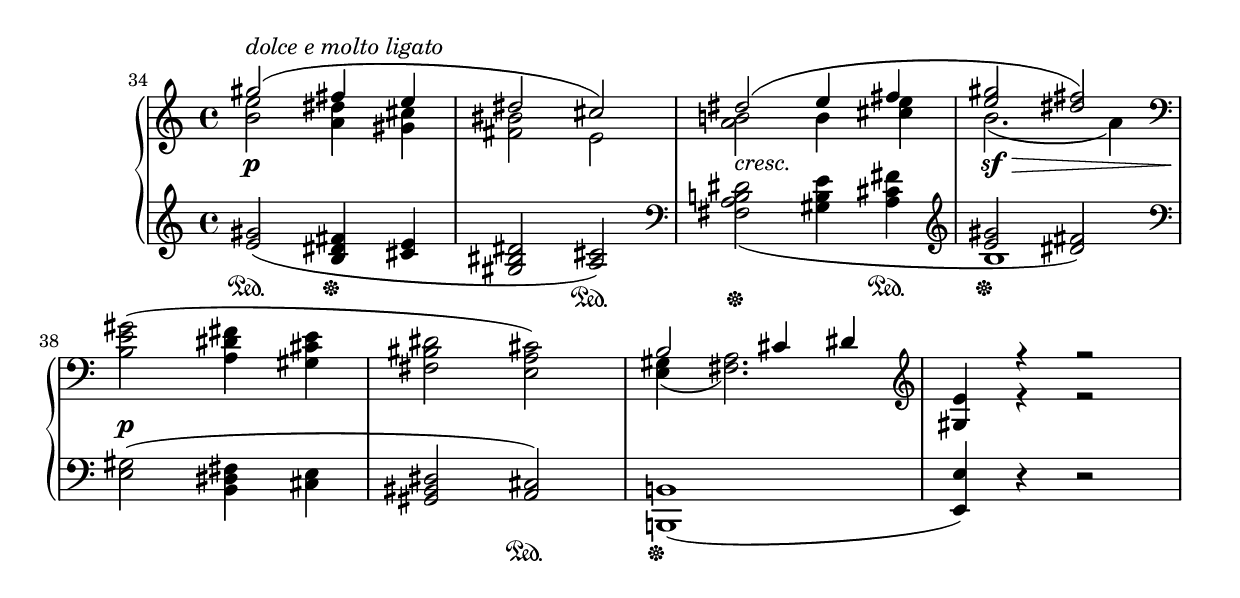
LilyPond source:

%% http://lsr.dsi.unimi.it/LSR/Item?id=820

% L. v. Beethoven
% Piano sonata 21 - Dem Grafen von Waldstein Gewidmet
% chorale at measures 34 - 40+

\include "english.ly"

\new PianoStaff <<

  % RH Staff
  \new Staff <<

    % RH Voice 1
    \new Voice {
      \set Score.currentBarNumber = #34
      \voiceOne
      gs''2 ( ^ \markup \italic { dolce e molto ligato }
      fs''4
      e''4
      |
      ds''2
      cs''2 )
      |
      ds''2 (
      e''4
      fs''4
      |
      <gs'' e''>2
      <fs'' ds''>2 )
      |
      \oneVoice
      \clef bass
      <gs' e' b>2 (
      <fs' ds' a>4
      <e' cs' gs>4
      |
      <ds' bs fs>2
      <cs' a e>2 )
      |
      \voiceOne
      b2 %(
      cs'4
      ds'4
      |
      \clef treble
      <e' gs>4 %)
      r4 r2
    }

    % RH Voice 2
    \new Voice {
      \voiceTwo
      \override Staff.DynamicLineSpanner.staff-padding = #2.5
      <e'' b'>2 \p
      <ds'' a'>4
      <cs'' gs'>4
      |
      <bs' fs'>2
      e'2
      |
      \once \override TextScript.staff-padding = #2.5
      <b'! a'>2 _ \markup \italic { cresc. }
      b'4
      <e'' cs''>4
      |
      b'2. ( \sf \>
      a'4 )
      \clef bass
      | \break
      s1 \p
      |
      s1
      |
      <gs e>4 (
      <a fs>2. )
      |
      s4
      r4 r2
    }

  >>

  % LH Staff
  \new Staff {
    \override Staff.SustainPedalLineSpanner.staff-padding = #5
    <gs' e'>2 ( \sustainOn
    <fs' ds' b>4 \sustainOff
    <e' cs'>4
    |
    <ds' bs gs>2
    <cs' a>2 ) \sustainOn
    |
    \clef bass
    \slurDown
    <ds' b! a fs>2 ( \sustainOff
    <e' b gs>4
    <fs' cs' a>4 \sustainOn
    |
    \clef treble
    \voiceOne
    <<
      {
        <gs' e'>2
        <fs' ds'>2 )
      }
      \new Voice {
        \voiceTwo
        b1 \sustainOff
      }
    >>
    \oneVoice
    |
    %\break
    \clef bass
    <gs e>2 (
    <fs ds b,>4
    <e cs>4
    |
    <ds bs, gs,>2
    <cs a,>2 ) \sustainOn
    |
    <b,! b,,!>1 ( \sustainOff
    |
    <e e,>4 )
    r4 r2
  }

>>

